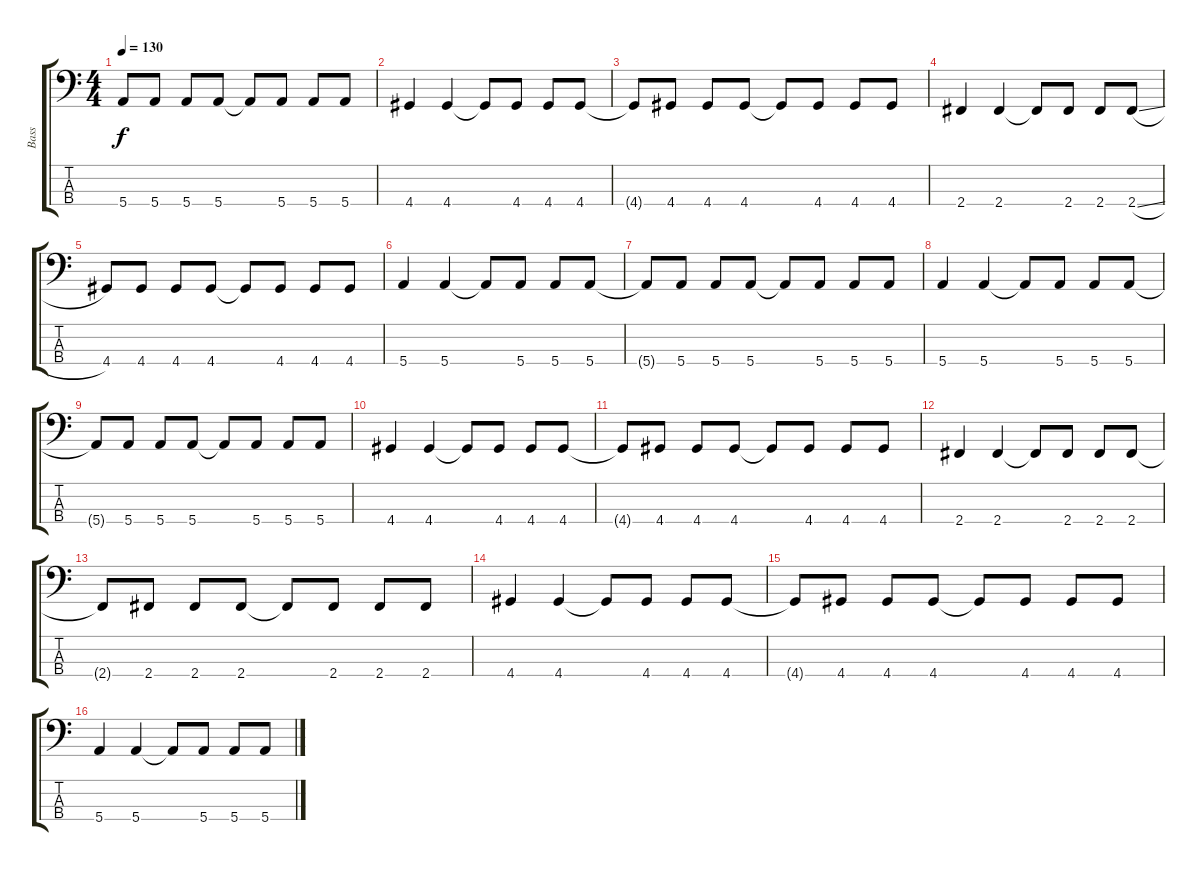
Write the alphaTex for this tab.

\track ("Bass" "Bass") {instrument electricbassfinger}
\staff {score tabs}
\tuning (G2 D2 A1 E1) {hide}
\ts (4 4)
\tempo 130
\clef f4
\ks c
5.4{t}.8{dy f} 5.4.8 5.4.8 5.4.8 5.4{t}.8 5.4.8 5.4.8 5.4.8 |
4.4.4 4.4.4 4.4{t}.8 4.4.8 4.4.8 4.4.8 |
4.4{t}.8 4.4.8 4.4.8 4.4.8 4.4{t}.8 4.4.8 4.4.8 4.4.8 |
2.4.4 2.4.4 2.4{t}.8 2.4.8 2.4.8 2.4{sl}.8 |
4.4.8 4.4.8 4.4.8 4.4.8 4.4{t}.8 4.4.8 4.4.8 4.4.8 |
5.4.4 5.4.4 5.4{t}.8 5.4.8 5.4.8 5.4.8 |
5.4{t}.8 5.4.8 5.4.8 5.4.8 5.4{t}.8 5.4.8 5.4.8 5.4.8 |
5.4.4 5.4.4 5.4{t}.8 5.4.8 5.4.8 5.4.8 |
5.4{t}.8 5.4.8 5.4.8 5.4.8 5.4{t}.8 5.4.8 5.4.8 5.4.8 |
4.4.4 4.4.4 4.4{t}.8 4.4.8 4.4.8 4.4.8 |
4.4{t}.8 4.4.8 4.4.8 4.4.8 4.4{t}.8 4.4.8 4.4.8 4.4.8 |
2.4.4 2.4.4 2.4{t}.8 2.4.8 2.4.8 2.4.8 |
2.4{t}.8 2.4.8 2.4.8 2.4.8 2.4{t}.8 2.4.8 2.4.8 2.4.8 |
4.4.4 4.4.4 4.4{t}.8 4.4.8 4.4.8 4.4.8 |
4.4{t}.8 4.4.8 4.4.8 4.4.8 4.4{t}.8 4.4.8 4.4.8 4.4.8 |
5.4.4 5.4.4 5.4{t}.8 5.4.8 5.4.8 5.4.8
